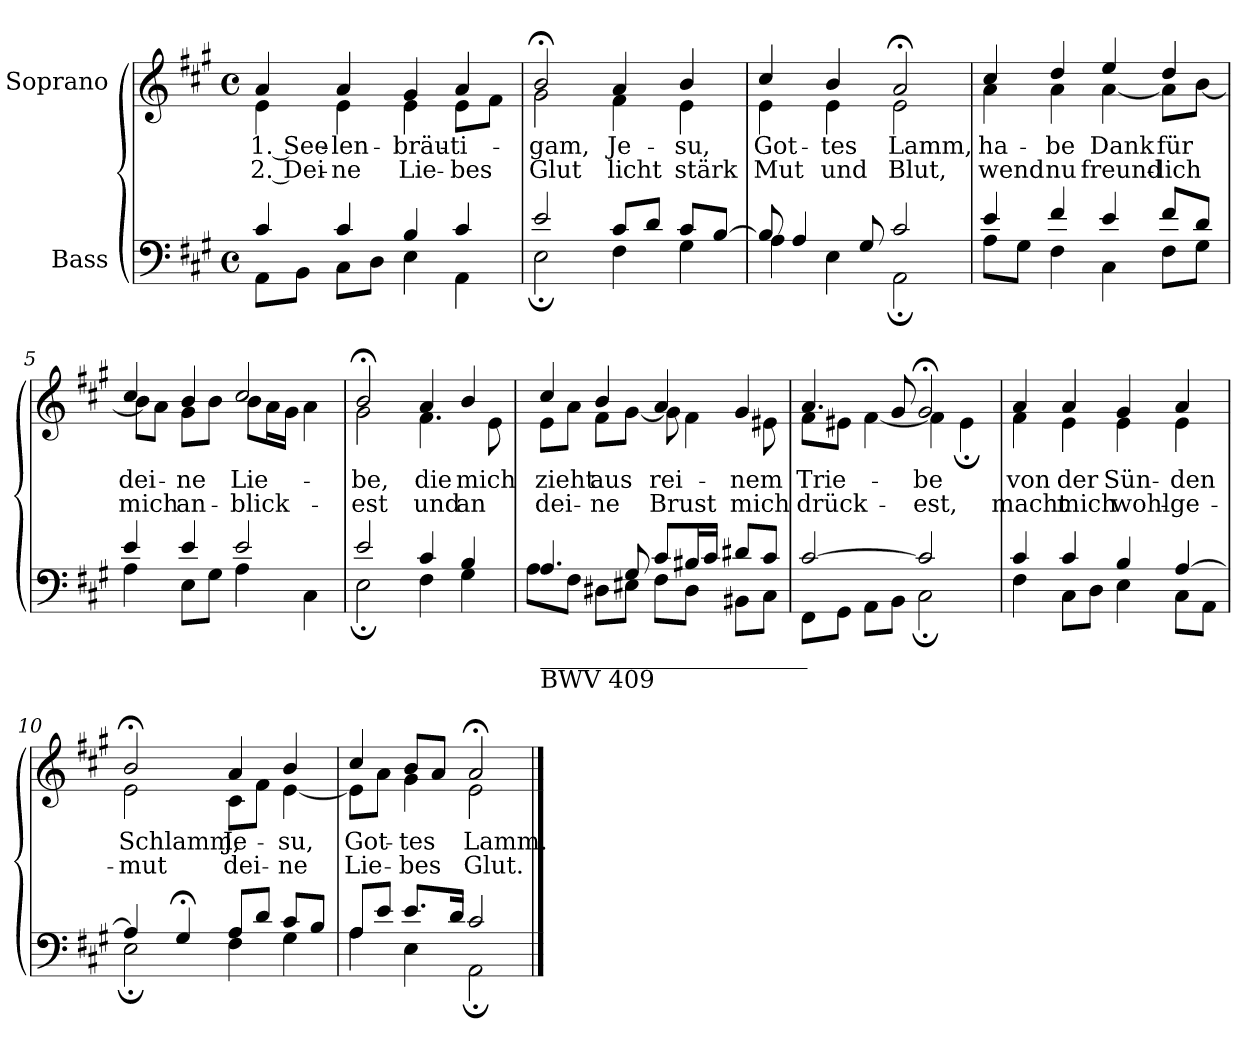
**kern	**kern	**text	**text
*part2	*part1	*part1	*part1
*staff2	*staff1	*staff1	*staff1
*I"Bass	*I"Soprano	*	*
*clefF4	*clefG2	*	*
*k[f#c#g#]	*k[f#c#g#]	*	*
*M4/4	*M4/4	*	*
*met(c)	*met(c)	*	*
*MM60	*MM60	*	*
=1	=1	=1	=1
*^	*	*	*
!	!	!	!LO:LY:b	!LO:LY:b
*	*	*^	*	*
4c#/	8AA\L	4a/	4e\	1. See-	2. Dei-
.	8BB\J	.	.	.	.
!	!	!	!	!LO:LY:b	!LO:LY:b
4c#/	8C#\L	4a/	4e\	-len-	-ne
.	8D\J	.	.	.	.
!	!	!	!	!LO:LY:b	!LO:LY:b
4B/	4E\	4g#/	4e\	-bräu-	Lie-
!	!	!	!	!LO:LY:b	!LO:LY:b
4c#/	4AA\	4a/	8e\L	-ti-	-bes
.	.	.	8f#\J	.	.
=2	=2	=2	=2	=2	=2
!	!	!	!	!LO:LY:b	!LO:LY:b
2e/	2E;\	2b;</	2g#\	-gam,	Glut
!	!	!	!	!LO:LY:b	!LO:LY:b
8c#/L	4F#\	4a/	4f#\	Je-	licht
8d/J	.	.	.	.	.
!	!	!	!	!LO:LY:b	!LO:LY:b
8c#/L	4G#\	4b/	4e\	-su,	stärk
[8B/J	.	.	.	.	.
=3	=3	=3	=3	=3	=3
!	!	!	!	!LO:LY:b	!LO:LY:b
8B/]	4A\	4cc#/	4e\	Got-	Mut
4A/	.	.	.	.	.
!	!	!	!	!LO:LY:b	!LO:LY:b
.	4E\	4b/	4e\	-tes	und
8G#/	.	.	.	.	.
!	!	!	!	!LO:LY:b	!LO:LY:b
2c#/	2AA;\	2a;</	2e\	Lamm,	Blut,
=4	=4	=4	=4	=4	=4
!	!	!	!	!LO:LY:b	!LO:LY:b
4e/	8A\L	4cc#/	4a\	ha-	wend
.	8G#\J	.	.	.	.
!	!	!	!	!LO:LY:b	!LO:LY:b
4f#/	4F#\	4dd/	4a\	-be	nu
!	!	!	!	!LO:LY:b	!LO:LY:b
4e/	4C#\	4ee/	[4a\	Dank	freund-
!	!	!	!	!LO:LY:b	!LO:LY:b
8f#/L	8F#\L	4dd/	8a\L]	für	-lich
8d/J	8G#\J	.	[8b\J	.	.
=5	=5	=5	=5	=5	=5
!	!	!	!	!LO:LY:b	!LO:LY:b
4e/	4A\	4cc#/	8b\L]	dei-	mich
.	.	.	8a\J	.	.
!	!	!	!	!LO:LY:b	!LO:LY:b
4e/	8E\L	4b/	8g#\L	-ne	an-
.	8G#\J	.	8b\J	.	.
!	!	!	!	!LO:LY:b	!LO:LY:b
2e/	4A\	2cc#/	8b\L	Lie-	-blick-
.	.	.	16a\L	.	.
.	.	.	16g#\JJ	.	.
.	4C#\	.	4a\	.	.
=6	=6	=6	=6	=6	=6
!	!	!	!	!LO:LY:b	!LO:LY:b
2e/	2E;\	2b;</	2g#\	-be,	-est
!	!	!	!	!LO:LY:b	!LO:LY:b
4c#/	4F#\	4a/	4.f#\	die	und
!	!	!	!	!LO:LY:b	!LO:LY:b
4B/	4G#\	4b/	.	mich	an
.	.	.	8e\	.	.
!!LO:LB:g=z	!!
=7	=7	=7	=7	=7	=7
!LO:TX:b:t=______________________	!	!	!	!	!
!LO:TX:b:t=BWV 409	!	!	!	!	!
!	!	!	!	!LO:LY:b	!LO:LY:b
4.A/	8A\L	4cc#/	8e\L	zieht	dei-
.	8F#\J	.	8a\J	.	.
!	!	!	!	!LO:LY:b	!LO:LY:b
.	8D#X\L	4b/	8f#\L	aus	-ne
8G#/	8E#X\J	.	[8g#\J	.	.
!	!	!	!	!LO:LY:b	!LO:LY:b
8c#/L	8F#\L	4a/	8g#\]	rei-	Brust
16B#X/L	8D#\J	.	4f#\	.	.
16c#/JJ	.	.	.	.	.
!	!	!	!	!LO:LY:b	!LO:LY:b
8d#X/L	8BB#X\L	4g#/	.	-nem	mich
8c#/J	8C#\J	.	8e#X\	.	.
=8	=8	=8	=8	=8	=8
!	!	!	!	!LO:LY:b	!LO:LY:b
[2c#/	8FF#\L	4.a/	8f#\L	Trie-	drück-
.	8GG#\J	.	8e#X\J	.	.
.	8AA\L	.	[4f#\	.	.
.	8BB\J	8g#/	.	.	.
!	!	!	!	!LO:LY:b	!LO:LY:b
2c#/]	2C#;\	2g#;</	4f#\]	-be	-est,
.	.	.	4e#;\	.	.
=9	=9	=9	=9	=9	=9
!	!	!	!	!LO:LY:b	!LO:LY:b
4c#/	4F#\	4a/	4f#\	von	macht
!	!	!	!	!LO:LY:b	!LO:LY:b
4c#/	8C#\L	4a/	4e\	der	mich
.	8D\J	.	.	.	.
!	!	!	!	!LO:LY:b	!LO:LY:b
4B/	4E\	4g#/	4e\	Sün-	wohl-
!	!	!	!	!LO:LY:b	!LO:LY:b
[4A/	8C#\L	4a/	4e\	-den	-ge-
.	8AA\J	.	.	.	.
=10	=10	=10	=10	=10	=10
!	!	!	!	!LO:LY:b	!LO:LY:b
4A/]	2E;\	2b;</	2e\	Schlamm,	-mut
4G#;</	.	.	.	.	.
!	!	!	!	!LO:LY:b	!LO:LY:b
8A/L	4F#\	4a/	8c#\L	Je-	dei-
8d/J	.	.	8f#\J	.	.
!	!	!	!	!LO:LY:b	!LO:LY:b
8c#/L	4G#\	4b/	[4e\	-su,	-ne
8B/J	.	.	.	.	.
=11	=11	=11	=11	=11	=11
!	!	!	!	!LO:LY:b	!LO:LY:b
8A/L	4A\	4cc#/	8e\L]	Got-	Lie-
8e/J	.	.	8a\J	.	.
!	!	!	!	!LO:LY:b	!LO:LY:b
8.e/L	4E\	8b/L	4g#\	-tes	-bes
.	.	8a/J	.	.	.
16d/Jk	.	.	.	.	.
!	!	!	!	!LO:LY:b	!LO:LY:b
2c#/	2AA;\	2a;</	2e\	Lamm.	Glut.
*v	*v	*	*	*	*
*	*v	*v	*	*
==	==	==	==
*-	*-	*-	*-
